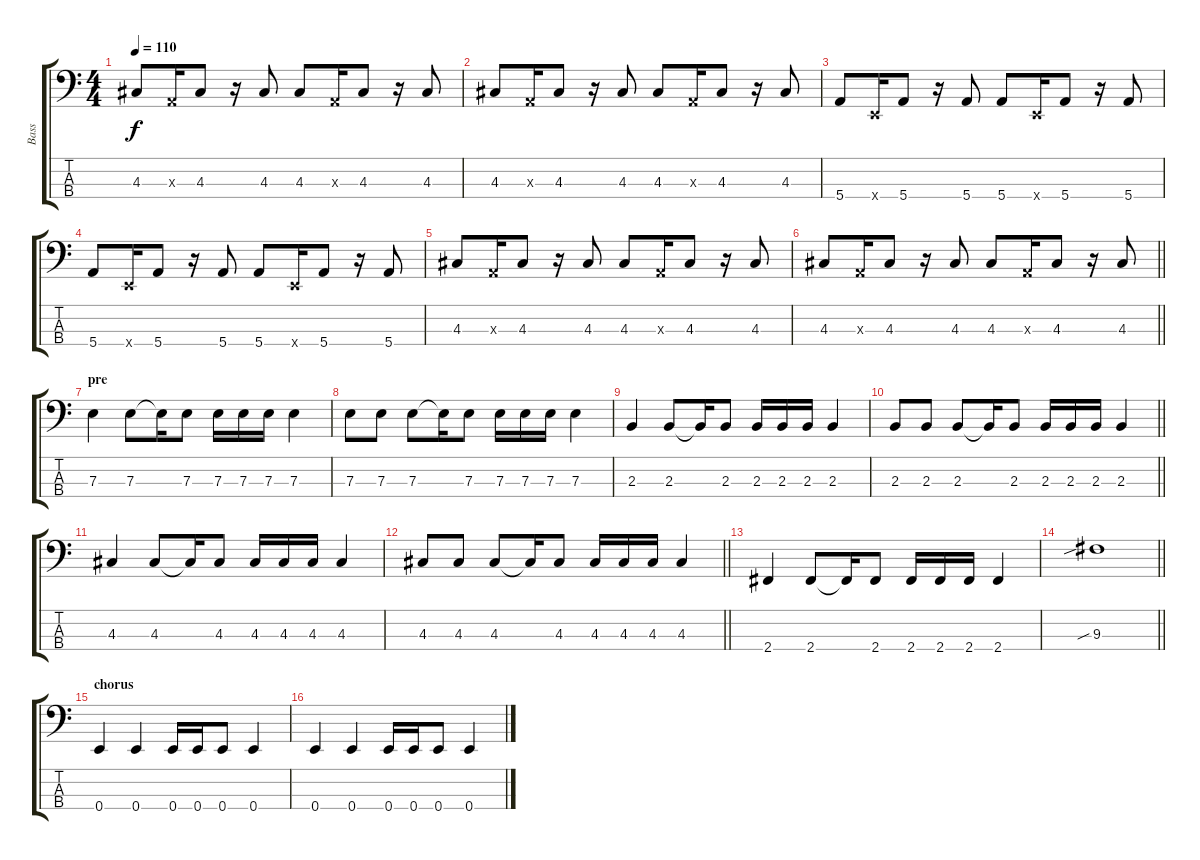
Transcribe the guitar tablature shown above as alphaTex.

\track ("Bass" "Bass") {instrument electricbassfinger}
\staff {score tabs}
\tuning (G2 D2 A1 E1) {hide}
\ts (4 4)
\tempo 110
\clef f4
\ks c
4.3.8{dy f} 0.3{x}.16 4.3.8 r.16 4.3.8 4.3.8 0.3{x}.16 4.3.8 r.16 4.3.8 |
4.3.8 0.3{x}.16 4.3.8 r.16 4.3.8 4.3.8 0.3{x}.16 4.3.8 r.16 4.3.8 |
5.4.8 0.4{x}.16 5.4.8 r.16 5.4.8 5.4.8 0.4{x}.16 5.4.8 r.16 5.4.8 |
5.4.8 0.4{x}.16 5.4.8 r.16 5.4.8 5.4.8 0.4{x}.16 5.4.8 r.16 5.4.8 |
4.3.8 0.3{x}.16 4.3.8 r.16 4.3.8 4.3.8 0.3{x}.16 4.3.8 r.16 4.3.8 |
\barLineRight lightlight
4.3.8 0.3{x}.16 4.3.8 r.16 4.3.8 4.3.8 0.3{x}.16 4.3.8 r.16 4.3.8 |
\section ("" "pre")
7.3.4 7.3.8 7.3{t}.16 7.3.8 7.3.16 7.3.16 7.3.16 7.3.4 |
7.3.8 7.3.8 7.3.8 7.3{t}.16 7.3.8 7.3.16 7.3.16 7.3.16 7.3.4 |
2.3.4 2.3.8 2.3{t}.16 2.3.8 2.3.16 2.3.16 2.3.16 2.3.4 |
\barLineRight lightlight
2.3.8 2.3.8 2.3.8 2.3{t}.16 2.3.8 2.3.16 2.3.16 2.3.16 2.3.4 |
4.3.4 4.3.8 4.3{t}.16 4.3.8 4.3.16 4.3.16 4.3.16 4.3.4 |
\barLineRight lightlight
4.3.8 4.3.8 4.3.8 4.3{t}.16 4.3.8 4.3.16 4.3.16 4.3.16 4.3.4 |
2.4.4 2.4.8 2.4{t}.16 2.4.8 2.4.16 2.4.16 2.4.16 2.4.4 |
\barLineRight lightlight
9.3{sib}.1 |
\section ("" "chorus")
0.4.4 0.4.4 0.4.16 0.4.16 0.4.8 0.4.4 |
0.4.4 0.4.4 0.4.16 0.4.16 0.4.8 0.4.4
